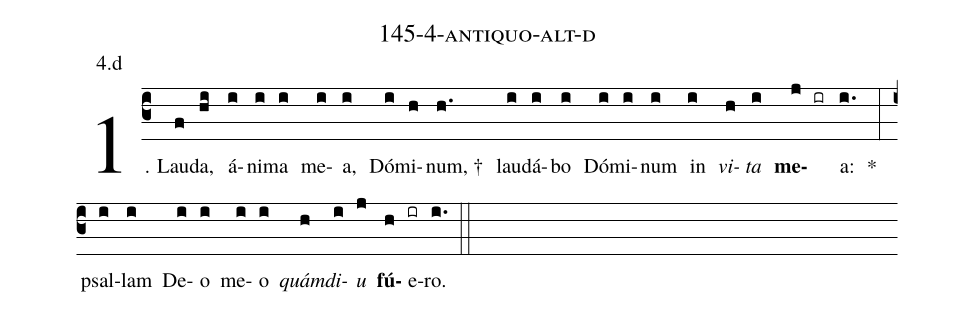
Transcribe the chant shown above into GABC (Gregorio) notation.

name: 145-4-antiquo-alt-d;
annotation: 4.d;
%%
(c3)1. Lau(f)da,(hi) á(i)ni(i)ma(i) me(i)a,(i) Dó(i)mi(h)num, †(h.) lau(i)dá(i)bo(i) Dó(i)mi(i)num(i) in(i) <i>vi</i>(h)<i>ta</i>(i) <b>me</b>(j ir)a:(i.) *(:) psal(i)lam(i) De(i)o(i) me(i)o(i) <i>quám</i>(h)<i>di</i>(i)<i>u</i>(j) <b>fú</b>(h)e(ir)ro.(i.) (::)
